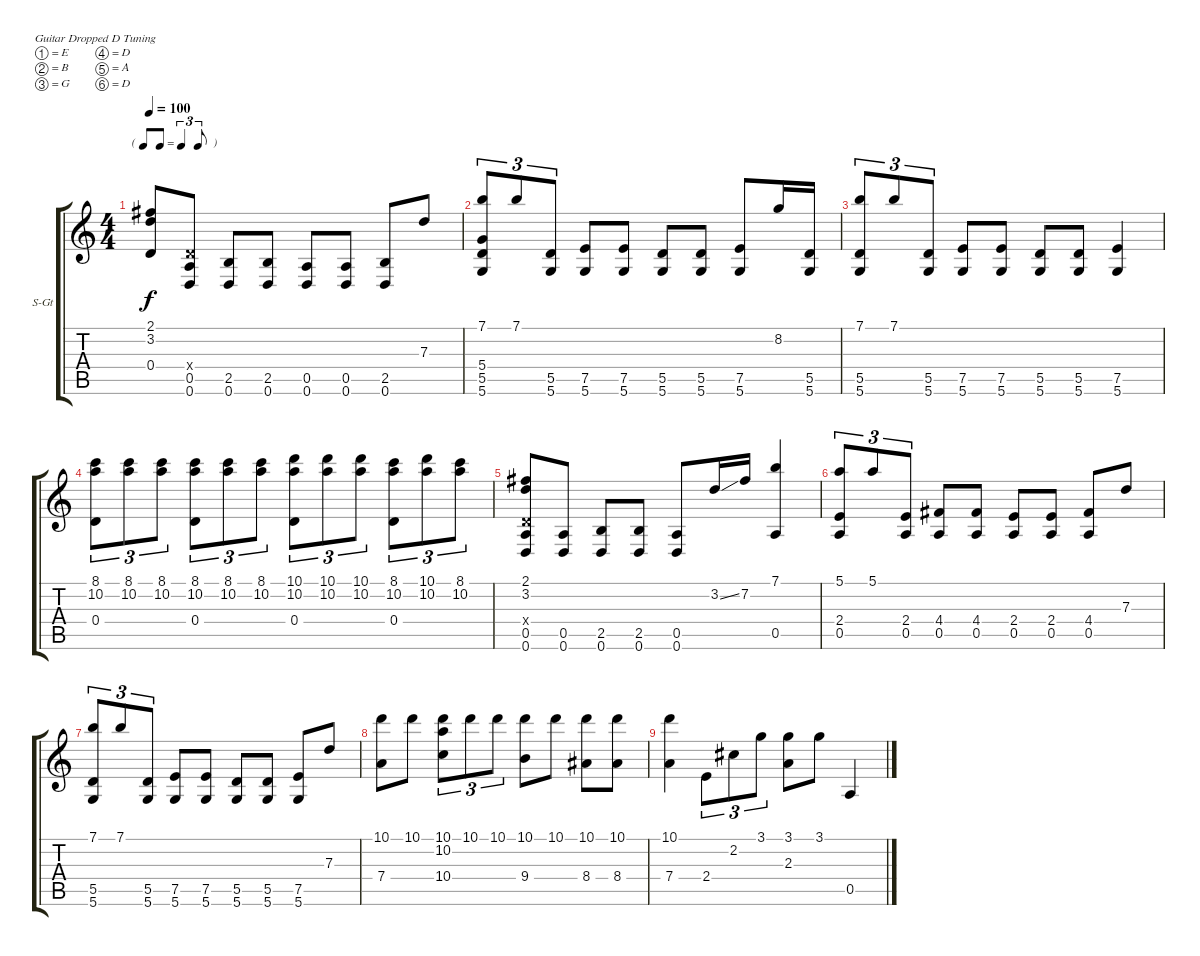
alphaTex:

\bracketExtendMode groupsimilarinstruments
\firstSystemTrackNameOrientation horizontal
\otherSystemsTrackNameOrientation horizontal
\track ("" "S-Gt") {instrument acousticguitarsteel}
\staff {score tabs}
\tuning (E4 B3 G3 D3 A2 D2)
\ts (4 4)
\tf triplet8th
\tempo 100
\clef g2
\ks c
(2.1 3.2 0.4).8{dy f} (0.4{x} 0.5 0.6).8 (2.5 0.6).8 (2.5 0.6).8 (0.5 0.6).8 (0.5 0.6).8 (2.5 0.6).8 7.3.8 |
(7.1 5.4 5.5 5.6).8{tu (3 2)} 7.1.8{tu (3 2)} (5.5 5.6).8{tu (3 2)} (7.5 5.6).8 (7.5 5.6).8 (5.5 5.6).8 (5.5 5.6).8 (7.5 5.6).8 8.2.16 (5.5 5.6).16 |
(7.1 5.5 5.6).8{tu (3 2)} 7.1.8{tu (3 2)} (5.5 5.6).8{tu (3 2)} (7.5 5.6).8 (7.5 5.6).8 (5.5 5.6).8 (5.5 5.6).8 (7.5 5.6).4 |
(8.1 10.2 0.4).8{tu (3 2)} (8.1 10.2).8{tu (3 2)} (8.1 10.2).8{tu (3 2)} (8.1 10.2 0.4).8{tu (3 2)} (8.1 10.2).8{tu (3 2)} (8.1 10.2).8{tu (3 2)} (10.1 10.2 0.4).8{tu (3 2)} (10.1 10.2).8{tu (3 2)} (10.1 10.2).8{tu (3 2)} (8.1 10.2 0.4).8{tu (3 2)} (10.1 10.2).8{tu (3 2)} (8.1 10.2).8{tu (3 2)} |
(2.1 3.2 0.4{x} 0.5 0.6).8 (0.5 0.6).8 (2.5 0.6).8 (2.5 0.6).8 (0.5 0.6).8 3.2{ss}.16 7.2.16 (7.1 0.5).4 |
(5.1 2.4 0.5).8{tu (3 2)} 5.1.8{tu (3 2)} (2.4 0.5).8{tu (3 2)} (4.4 0.5).8 (4.4 0.5).8 (2.4 0.5).8 (2.4 0.5).8 (4.4 0.5).8 7.3.8 |
(7.1 5.5 5.6).8{tu (3 2)} 7.1.8{tu (3 2)} (5.5 5.6).8{tu (3 2)} (7.5 5.6).8 (7.5 5.6).8 (5.5 5.6).8 (5.5 5.6).8 (7.5 5.6).8 7.3.8 |
(10.1 7.4).8 10.1.8 (10.1 10.2 10.4).8{tu (3 2)} 10.1.8{tu (3 2)} 10.1.8{tu (3 2)} (10.1 9.4).8 10.1.8 (10.1 8.4).8 (10.1 8.4).8 |
(10.1 7.4).4 2.4.8{tu (3 2)} 2.2.8{tu (3 2)} 3.1.8{tu (3 2)} (3.1 2.3).8 3.1.8 0.5.4
